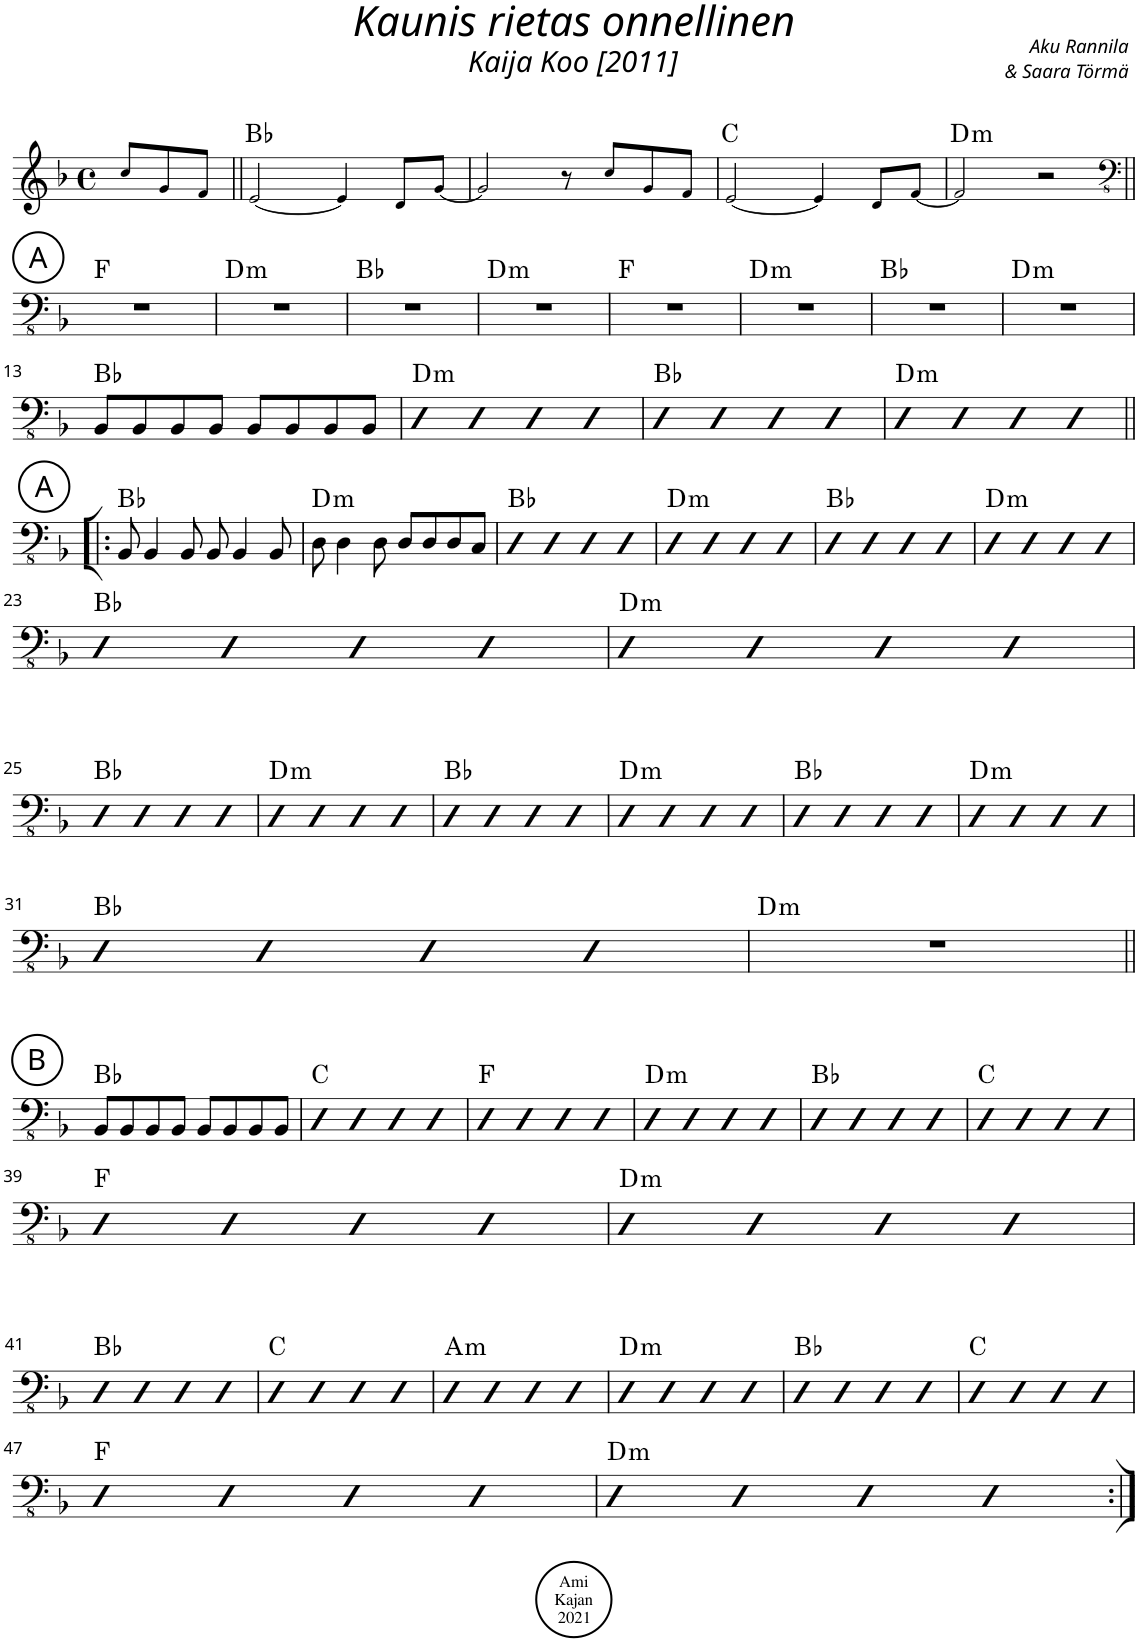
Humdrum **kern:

**kern	**harte
*part1	*part1
*staff1	*
*I"Acoustic Bass	*
*I'Bass	*
*clefG2	*
*k[b-]	*
*M4/4	*
*met(c)	*
=	=
8cc!/L	.
8g!/	.
8f!/J	.
=1||	=1||
[2e!/	Bb:maj
4e!/]	.
8d!/L	.
[8g!/J	.
=2	=2
2g!/]	.
8r	.
8cc!/L	.
8g!/	.
8f!/J	.
=3	=3
[2e!/	C:maj
4e!/]	.
8d!/L	.
[8f!/J	.
=4	=4
!	!LO:H:kt=m
2f!/]	D:min
2r	.
!!LO:LB:g=z
!!LO:REH:place=s1:a:cj:enc=circle:fs=14:t=A
=5||	=5||
*clefFv4	*
1r	F:maj
=6	=6
!	!LO:H:kt=m
1r	D:min
=7	=7
1r	Bb:maj
=8	=8
!	!LO:H:kt=m
1r	D:min
=9	=9
1r	F:maj
=10	=10
!	!LO:H:kt=m
1r	D:min
=11	=11
1r	Bb:maj
=12	=12
!	!LO:H:kt=m
1r	D:min
!!LO:LB:g=z
=13	=13
8BBB-/L	Bb:maj
8BBB-/	.
8BBB-/	.
8BBB-/J	.
8BBB-/L	.
8BBB-/	.
8BBB-/	.
8BBB-/J	.
=14	=14
!	!LO:H:kt=m
4DD	D:min
4DD	.
4DD	.
4DD	.
=15	=15
4DD	Bb:maj
4DD	.
4DD	.
4DD	.
=16	=16
!	!LO:H:kt=m
4DD	D:min
4DD	.
4DD	.
4DD	.
!!LO:LB:g=z
!!LO:REH:place=s1:a:cj:enc=circle:fs=14:t=A
=17!|:	=17!|:
8BBB-/	Bb:maj
4BBB-/	.
8BBB-/	.
8BBB-/	.
4BBB-/	.
8BBB-/	.
=18	=18
!	!LO:H:kt=m
8DD\	D:min
4DD\	.
8DD\	.
8DD/L	.
8DD/	.
8DD/	.
8CC/J	.
=19	=19
4DD	Bb:maj
4DD	.
4DD	.
4DD	.
=20	=20
!	!LO:H:kt=m
4DD	D:min
4DD	.
4DD	.
4DD	.
=21	=21
4DD	Bb:maj
4DD	.
4DD	.
4DD	.
=22	=22
!	!LO:H:kt=m
4DD	D:min
4DD	.
4DD	.
4DD	.
!!LO:LB:g=z
=23	=23
4DD	Bb:maj
4DD	.
4DD	.
4DD	.
=24	=24
!	!LO:H:kt=m
4DD	D:min
4DD	.
4DD	.
4DD	.
!!LO:LB:g=z
=25	=25
4DD	Bb:maj
4DD	.
4DD	.
4DD	.
=26	=26
!	!LO:H:kt=m
4DD	D:min
4DD	.
4DD	.
4DD	.
=27	=27
4DD	Bb:maj
4DD	.
4DD	.
4DD	.
=28	=28
!	!LO:H:kt=m
4DD	D:min
4DD	.
4DD	.
4DD	.
=29	=29
4DD	Bb:maj
4DD	.
4DD	.
4DD	.
=30	=30
!	!LO:H:kt=m
4DD	D:min
4DD	.
4DD	.
4DD	.
!!LO:LB:g=z
=31	=31
4DD	Bb:maj
4DD	.
4DD	.
4DD	.
=32	=32
!	!LO:H:kt=m
1r	D:min
!!LO:LB:g=z
!!LO:REH:place=s1:a:cj:enc=circle:fs=14:t=B
=33||	=33||
8BBB-/L	Bb:maj
8BBB-/	.
8BBB-/	.
8BBB-/J	.
8BBB-/L	.
8BBB-/	.
8BBB-/	.
8BBB-/J	.
=34	=34
4DD	C:maj
4DD	.
4DD	.
4DD	.
=35	=35
4DD	F:maj
4DD	.
4DD	.
4DD	.
=36	=36
!	!LO:H:kt=m
4DD	D:min
4DD	.
4DD	.
4DD	.
=37	=37
4DD	Bb:maj
4DD	.
4DD	.
4DD	.
=38	=38
4DD	C:maj
4DD	.
4DD	.
4DD	.
!!LO:LB:g=z
=39	=39
4DD	F:maj
4DD	.
4DD	.
4DD	.
=40	=40
!	!LO:H:kt=m
4DD	D:min
4DD	.
4DD	.
4DD	.
!!LO:LB:g=z
=41	=41
4DD	Bb:maj
4DD	.
4DD	.
4DD	.
=42	=42
4DD	C:maj
4DD	.
4DD	.
4DD	.
=43	=43
!	!LO:H:kt=m
4DD	A:min
4DD	.
4DD	.
4DD	.
=44	=44
!	!LO:H:kt=m
4DD	D:min
4DD	.
4DD	.
4DD	.
=45	=45
4DD	Bb:maj
4DD	.
4DD	.
4DD	.
=46	=46
4DD	C:maj
4DD	.
4DD	.
4DD	.
!!LO:LB:g=z
=47	=47
4DD	F:maj
4DD	.
4DD	.
4DD	.
=48	=48
!	!LO:H:kt=m
4DD	D:min
4DD	.
4DD	.
4DD	.
=:|!	=:|!
*-	*-
